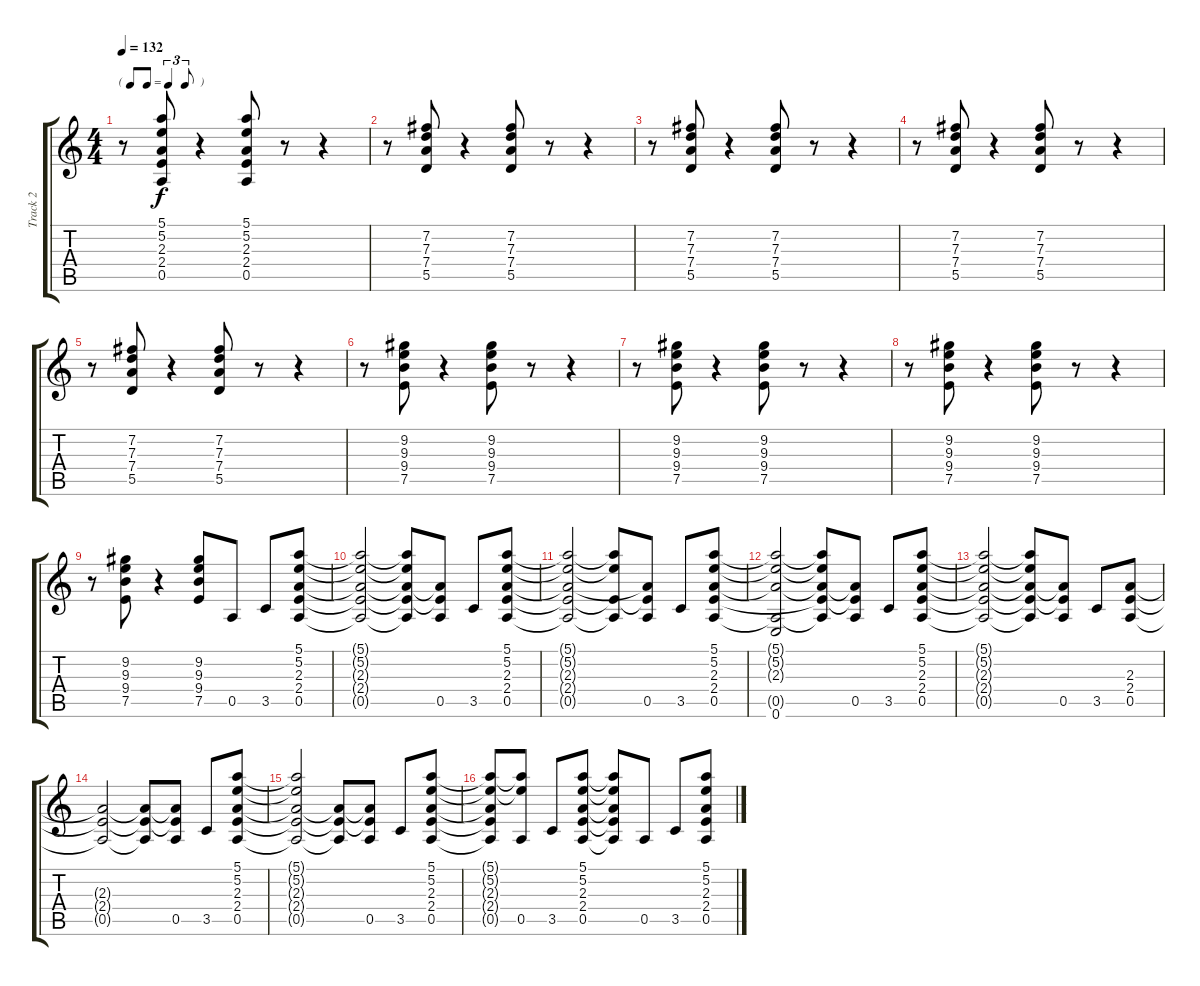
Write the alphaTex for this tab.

\track ("Track 2" "Track 2") {instrument overdrivenguitar}
\staff {score tabs}
\tuning (E4 B3 G3 D3 A2 E2) {hide}
\ts (4 4)
\tf triplet8th
\tempo 132
\clef g2
\ks c
r.8{dy f} (5.1 5.2 2.3 2.4 0.5).8 r.4 (5.1 5.2 2.3 2.4 0.5).8 r.8 r.4 |
r.8 (7.2 7.3 7.4 5.5).8 r.4 (7.2 7.3 7.4 5.5).8 r.8 r.4 |
r.8 (7.2 7.3 7.4 5.5).8 r.4 (7.2 7.3 7.4 5.5).8 r.8 r.4 |
r.8 (7.2 7.3 7.4 5.5).8 r.4 (7.2 7.3 7.4 5.5).8 r.8 r.4 |
r.8 (7.2 7.3 7.4 5.5).8 r.4 (7.2 7.3 7.4 5.5).8 r.8 r.4 |
r.8 (9.2 9.3 9.4 7.5).8 r.4 (9.2 9.3 9.4 7.5).8 r.8 r.4 |
r.8 (9.2 9.3 9.4 7.5).8 r.4 (9.2 9.3 9.4 7.5).8 r.8 r.4 |
r.8 (9.2 9.3 9.4 7.5).8 r.4 (9.2 9.3 9.4 7.5).8 r.8 r.4 |
r.8 (9.2 9.3 9.4 7.5).8 r.4 (9.2 9.3 9.4 7.5).8 0.5.8 3.5.8 (5.1 5.2 2.3 2.4 0.5).8 |
(5.1{t} 5.2{t} 2.3{t} 2.4{t} 0.5{t}).2 (5.1{t} 5.2{t} 2.3{t} 2.4{t} 0.5{t}).8 (2.3{t} 2.4{t} 0.5).8 3.5.8 (5.1 5.2 2.3 2.4 0.5).8 |
(5.1{t} 5.2{t} 2.3{t} 2.4{t} 0.5{t}).2 (5.1{t} 5.2{t} 2.4{t} 0.5{t}).8 (2.3{t} 2.4{t} 0.5).8 3.5.8 (5.1 5.2 2.3 2.4 0.5).8 |
(5.1{t} 5.2{t} 2.3{t} 0.5{t} 0.6).2 (5.1{t} 5.2{t} 2.3{t} 2.4{t} 0.5{t}).8 (2.3{t} 2.4{t} 0.5).8 3.5.8 (5.1 5.2 2.3 2.4 0.5).8 |
(5.1{t} 5.2{t} 2.3{t} 2.4{t} 0.5{t}).2 (5.1{t} 5.2{t} 2.3{t} 2.4{t} 0.5{t}).8 (2.3{t} 2.4{t} 0.5).8 3.5.8 (2.3 2.4 0.5).8 |
(2.3{t} 2.4{t} 0.5{t}).2 (2.3{t} 2.4{t} 0.5{t}).8 (2.3{t} 2.4{t} 0.5).8 3.5.8 (5.1 5.2 2.3 2.4 0.5).8 |
(5.1{t} 5.2{t} 2.3{t} 2.4{t} 0.5{t}).2 (2.3{t} 2.4{t} 0.5{t}).8 (2.3{t} 2.4{t} 0.5).8 3.5.8 (5.1 5.2 2.3 2.4 0.5).8 |
(5.1{t} 5.2{t} 2.3{t} 2.4{t} 0.5{t}).8 (5.1{t} 5.2{t} 0.5).8 3.5.8 (5.1 5.2 2.3 2.4 0.5).8 (5.1{t} 5.2{t} 2.3{t} 2.4{t} 0.5{t}).8 0.5.8 3.5.8 (5.1 5.2 2.3 2.4 0.5).8
